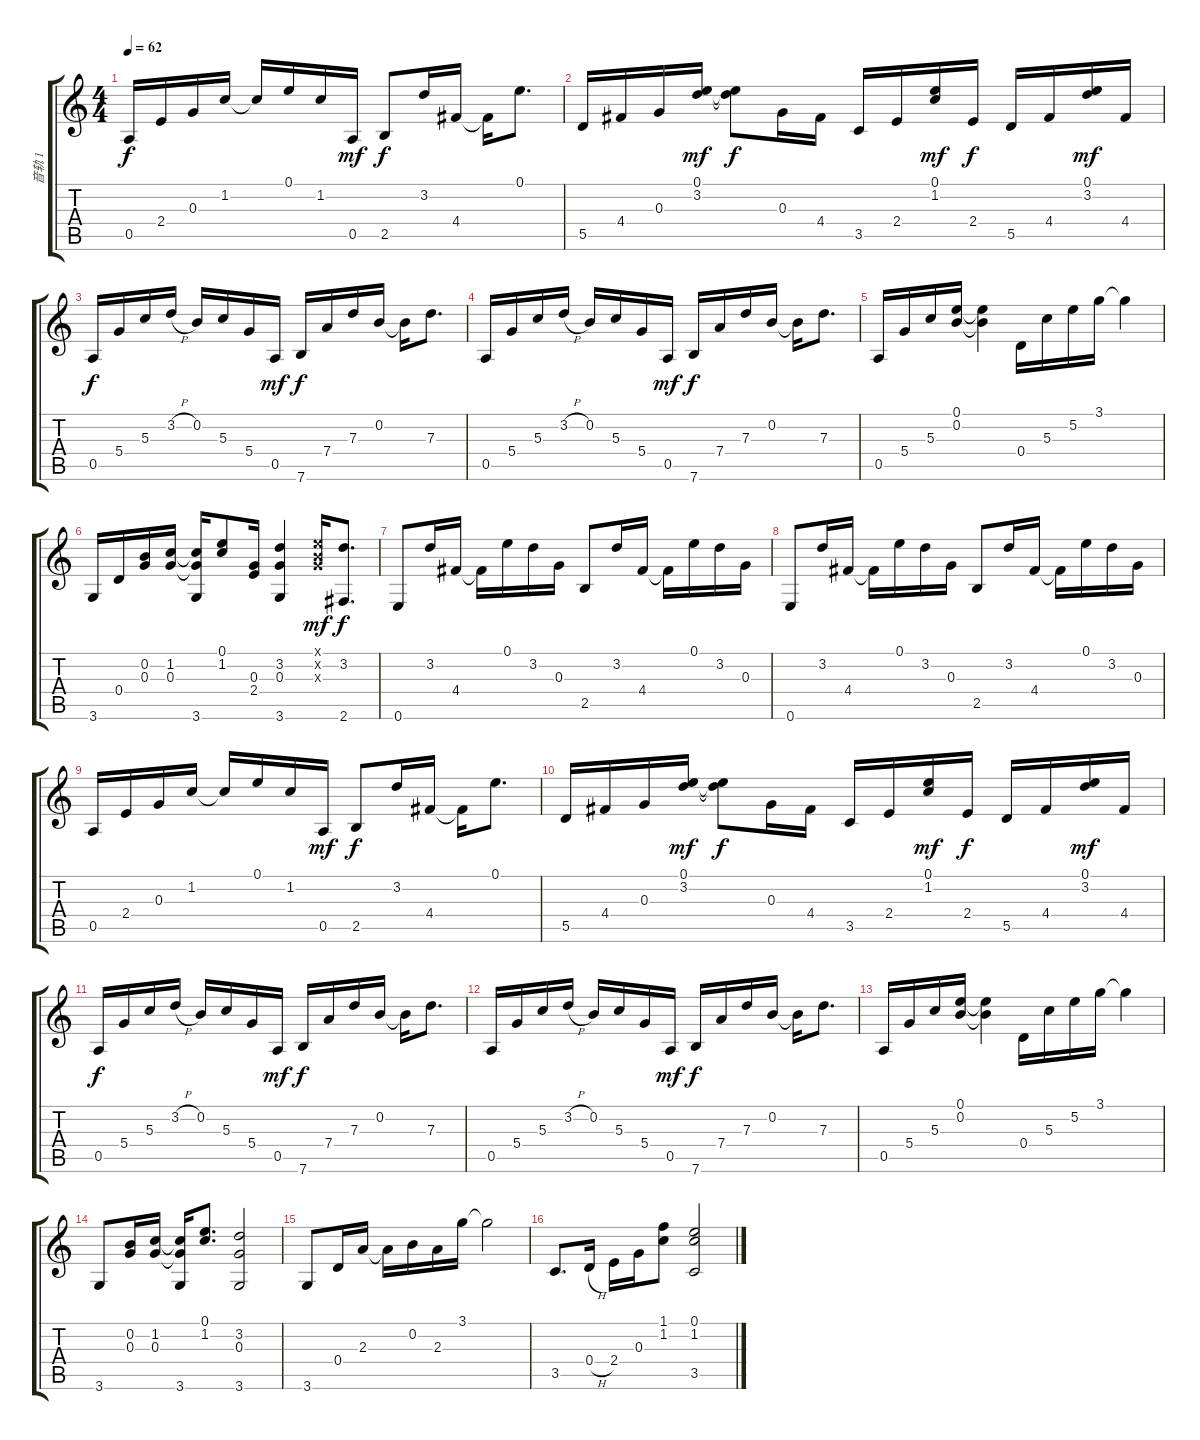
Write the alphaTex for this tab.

\track ("音轨 1" "音轨 1") {instrument acousticguitarsteel}
\staff {score tabs}
\tuning (E4 B3 G3 D3 A2 E2) {hide}
\ts (4 4)
\tempo 62
\clef g2
\ks c
0.5.16{dy f} 2.4.16 0.3.16 1.2.16 1.2{t}.16 0.1.16 1.2.16 0.5.16{dy mf} 2.5.8{dy f} 3.2.16 4.4.16 4.4{t}.16 0.1.8{d} |
5.5.16 4.4.16 0.3.16 (0.1 3.2).16{dy mf} (0.1{t} 3.2{t}).8{dy f} 0.3.16 4.4.16 3.5.16 2.4.16 (0.1 1.2).16{dy mf} 2.4.16{dy f} 5.5.16 4.4.16 (0.1 3.2).16{dy mf} 4.4.16 |
0.5.16{dy f} 5.4.16 5.3.16 3.2{h}.16 0.2.16 5.3.16 5.4.16 0.5.16{dy mf} 7.6.16{dy f} 7.4.16 7.3.16 0.2.16 0.2{t}.16 7.3.8{d} |
0.5.16 5.4.16 5.3.16 3.2{h}.16 0.2.16 5.3.16 5.4.16 0.5.16{dy mf} 7.6.16{dy f} 7.4.16 7.3.16 0.2.16 0.2{t}.16 7.3.8{d} |
0.5.16 5.4.16 5.3.16 (0.1 0.2).16 (0.1{t} 0.2{t}).4 0.4.16 5.3.16 5.2.16 3.1.16 3.1{t}.4 |
3.6.16 0.4.16 (0.2 0.3).16 (1.2 0.3).16 (1.2{t} 0.3{t} 3.6).16 (0.1 1.2).8 (0.3 2.4).16 (3.2 0.3 3.6).4 (0.1{x} 0.2{x} 0.3{x}).16{dy mf} (3.2 2.6).8{d dy f} |
0.6.8 3.2.16 4.4.16 4.4{t}.16 0.1.16 3.2.16 0.3.16 2.5.8 3.2.16 4.4.16 4.4{t}.16 0.1.16 3.2.16 0.3.16 |
0.6.8 3.2.16 4.4.16 4.4{t}.16 0.1.16 3.2.16 0.3.16 2.5.8 3.2.16 4.4.16 4.4{t}.16 0.1.16 3.2.16 0.3.16 |
0.5.16 2.4.16 0.3.16 1.2.16 1.2{t}.16 0.1.16 1.2.16 0.5.16{dy mf} 2.5.8{dy f} 3.2.16 4.4.16 4.4{t}.16 0.1.8{d} |
5.5.16 4.4.16 0.3.16 (0.1 3.2).16{dy mf} (0.1{t} 3.2{t}).8{dy f} 0.3.16 4.4.16 3.5.16 2.4.16 (0.1 1.2).16{dy mf} 2.4.16{dy f} 5.5.16 4.4.16 (0.1 3.2).16{dy mf} 4.4.16 |
0.5.16{dy f} 5.4.16 5.3.16 3.2{h}.16 0.2.16 5.3.16 5.4.16 0.5.16{dy mf} 7.6.16{dy f} 7.4.16 7.3.16 0.2.16 0.2{t}.16 7.3.8{d} |
0.5.16 5.4.16 5.3.16 3.2{h}.16 0.2.16 5.3.16 5.4.16 0.5.16{dy mf} 7.6.16{dy f} 7.4.16 7.3.16 0.2.16 0.2{t}.16 7.3.8{d} |
0.5.16 5.4.16 5.3.16 (0.1 0.2).16 (0.1{t} 0.2{t}).4 0.4.16 5.3.16 5.2.16 3.1.16 3.1{t}.4 |
3.6.8 (0.2 0.3).16 (1.2 0.3).16 (1.2{t} 0.3{t} 3.6).16 (0.1 1.2).8{d} (3.2 0.3 3.6).2 |
3.6.8 0.4.16 2.3.16 2.3{t}.16 0.2.16 2.3.16 3.1.16 3.1{t}.2 |
3.5.8{d} 0.4{h}.16 2.4.16 0.3.16 (1.1 1.2).8 (0.1 1.2 3.5).2
